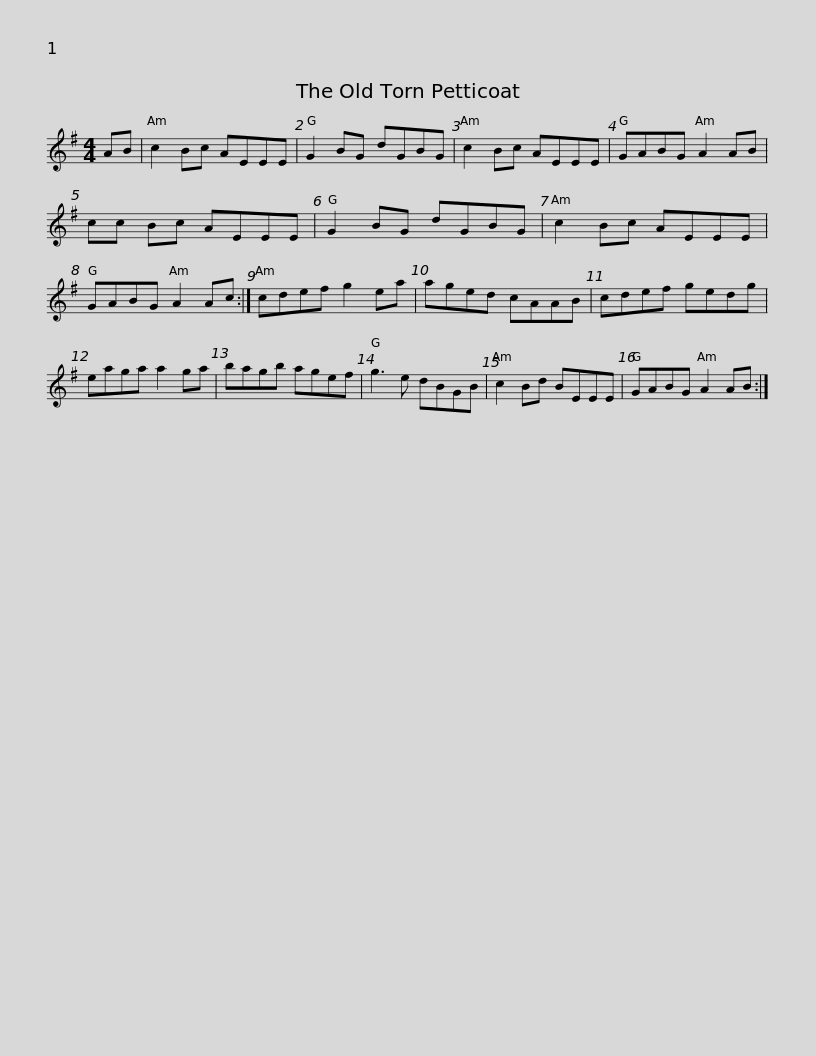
X:1
L:1/8
M:4/4
I:linebreak $
K:G
V:1 treble
V:1
 AB | c2 Bc AEEE | G2 BG dGBG | c2 Bc AEEE | GABG A2 AB | %5
 cc Bc AEEE |$ G2 BG dGBG | c2 Bc AEEE | GABG A2 Ac :| cdef g2 ea | %10
 aged cAAB | cdef gedg |$ eaga a2 ga | bagb agef | g3 e dBGB | %15
 c2 Bd BEEE | GABG A2 AB :| %17
